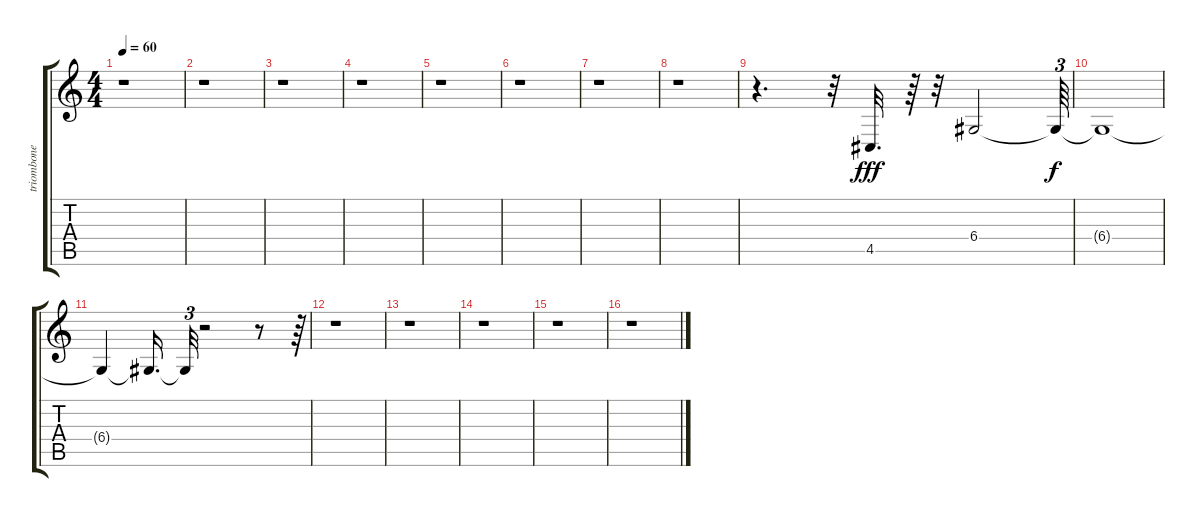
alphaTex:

\track ("triombone" "triombone") {instrument trombone}
\staff {score tabs}
\tuning (E4 B3 G3 D3 A2 E2) {hide}
\ts (4 4)
\tempo 60
\clef g2
\ks c
r.1{dy fff} |
r.1 |
r.1 |
r.1 |
r.1 |
r.1 |
r.1 |
r.1 |
r.4{d} r.32 4.5.32{d} r.64 r.32 6.4.2 6.4{t}.64{tu (3 2) dy f} |
6.4{t}.1 |
6.4{t}.4 6.4{t}.16{d} 6.4{t}.32{tu (3 2)} r.2 r.8 r.64{tu (3 2)} |
r.1 |
r.1 |
r.1 |
r.1 |
r.1
